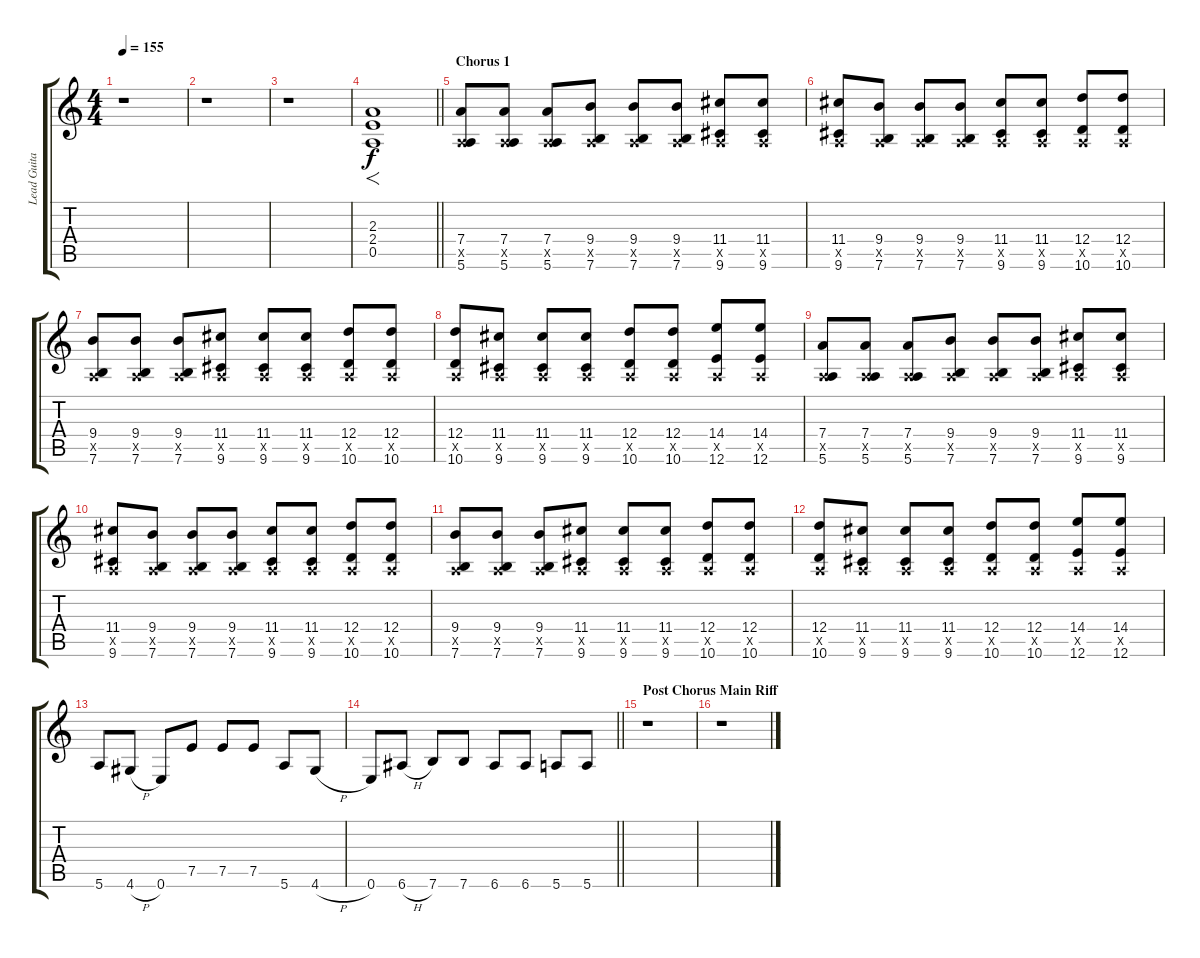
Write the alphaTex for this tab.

\track ("Lead Guitar (Tom)" "Lead Guita") {instrument distortionguitar}
\staff {score tabs}
\tuning (E4 B3 G3 D3 A2 E2) {hide}
\ts (4 4)
\tempo 155
\clef g2
\ks c
r.1{dy f} |
r.1 |
r.1 |
\barLineRight lightlight
(2.3 2.4 0.5).1{f} |
\section ("" "Chorus 1")
(7.4 0.5{x} 5.6).8 (7.4 0.5{x} 5.6).8 (7.4 0.5{x} 5.6).8 (9.4 0.5{x} 7.6).8 (9.4 0.5{x} 7.6).8 (9.4 0.5{x} 7.6).8 (11.4 0.5{x} 9.6).8 (11.4 0.5{x} 9.6).8 |
(11.4 0.5{x} 9.6).8 (9.4 0.5{x} 7.6).8 (9.4 0.5{x} 7.6).8 (9.4 0.5{x} 7.6).8 (11.4 0.5{x} 9.6).8 (11.4 0.5{x} 9.6).8 (12.4 0.5{x} 10.6).8 (12.4 0.5{x} 10.6).8 |
(9.4 0.5{x} 7.6).8 (9.4 0.5{x} 7.6).8 (9.4 0.5{x} 7.6).8 (11.4 0.5{x} 9.6).8 (11.4 0.5{x} 9.6).8 (11.4 0.5{x} 9.6).8 (12.4 0.5{x} 10.6).8 (12.4 0.5{x} 10.6).8 |
(12.4 0.5{x} 10.6).8 (11.4 0.5{x} 9.6).8 (11.4 0.5{x} 9.6).8 (11.4 0.5{x} 9.6).8 (12.4 0.5{x} 10.6).8 (12.4 0.5{x} 10.6).8 (14.4 0.5{x} 12.6).8 (14.4 0.5{x} 12.6).8 |
(7.4 0.5{x} 5.6).8 (7.4 0.5{x} 5.6).8 (7.4 0.5{x} 5.6).8 (9.4 0.5{x} 7.6).8 (9.4 0.5{x} 7.6).8 (9.4 0.5{x} 7.6).8 (11.4 0.5{x} 9.6).8 (11.4 0.5{x} 9.6).8 |
(11.4 0.5{x} 9.6).8 (9.4 0.5{x} 7.6).8 (9.4 0.5{x} 7.6).8 (9.4 0.5{x} 7.6).8 (11.4 0.5{x} 9.6).8 (11.4 0.5{x} 9.6).8 (12.4 0.5{x} 10.6).8 (12.4 0.5{x} 10.6).8 |
(9.4 0.5{x} 7.6).8 (9.4 0.5{x} 7.6).8 (9.4 0.5{x} 7.6).8 (11.4 0.5{x} 9.6).8 (11.4 0.5{x} 9.6).8 (11.4 0.5{x} 9.6).8 (12.4 0.5{x} 10.6).8 (12.4 0.5{x} 10.6).8 |
(12.4 0.5{x} 10.6).8 (11.4 0.5{x} 9.6).8 (11.4 0.5{x} 9.6).8 (11.4 0.5{x} 9.6).8 (12.4 0.5{x} 10.6).8 (12.4 0.5{x} 10.6).8 (14.4 0.5{x} 12.6).8 (14.4 0.5{x} 12.6).8 |
5.6.8 4.6{h}.8 0.6.8 7.5.8 7.5.8 7.5.8 5.6.8 4.6{h}.8 |
\barLineRight lightlight
0.6.8 6.6{h}.8 7.6.8 7.6.8 6.6.8 6.6.8 5.6.8 5.6.8 |
\section ("" "Post Chorus Main Riff")
r.1 |
r.1
